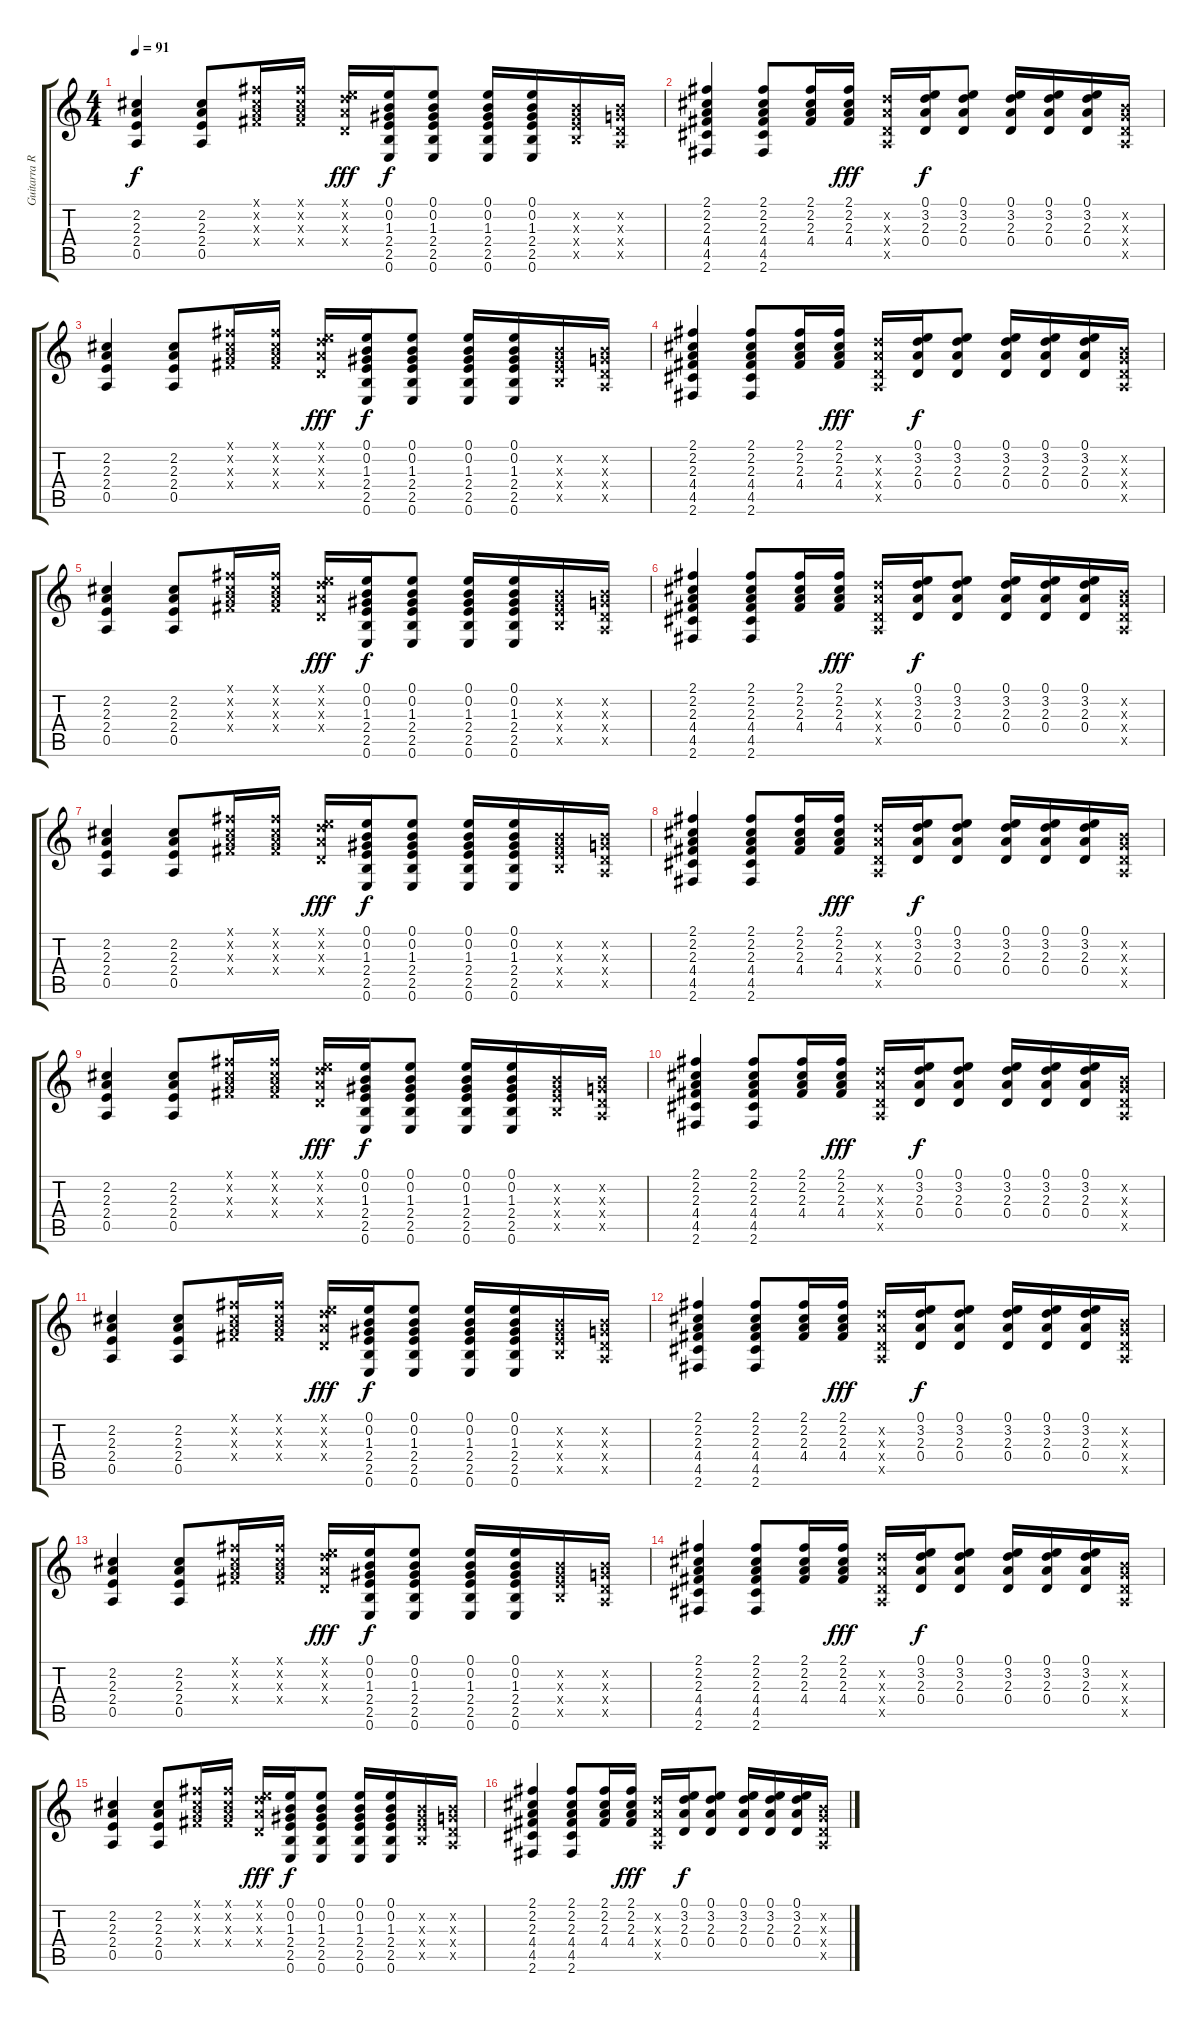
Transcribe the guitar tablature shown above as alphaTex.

\track ("Guitarra Rítmica" "Guitarra R") {instrument electricguitarclean}
\staff {score tabs}
\tuning (E4 B3 G3 D3 A2 E2) {hide}
\ts (4 4)
\tempo 91
\clef g2
\ks c
(2.2 2.3 2.4 0.5).4{dy f} (2.2 2.3 2.4 0.5).8 (2.1{x} 2.2{x} 2.3{x} 4.4{x}).16 (2.1{x} 2.2{x} 2.3{x} 4.4{x}).16 (0.1{x} 3.2{x} 2.3{x} 0.4{x}).16{dy fff} (0.1 0.2 1.3 2.4 2.5 0.6).16{dy f} (0.1 0.2 1.3 2.4 2.5 0.6).8 (0.1 0.2 1.3 2.4 2.5 0.6).16 (0.1 0.2 1.3 2.4 2.5 0.6).16 (0.2{x} 1.3{x} 2.4{x} 2.5{x}).16 (0.2{x} 0.3{x} 0.4{x} 0.5{x}).16 |
(2.1 2.2 2.3 4.4 4.5 2.6).4 (2.1 2.2 2.3 4.4 4.5 2.6).8 (2.1 2.2 2.3 4.4).16 (2.1 2.2 2.3 4.4).16{dy fff} (3.2{x} 2.3{x} 0.4{x} 0.5{x}).16 (0.1 3.2 2.3 0.4).16{dy f} (0.1 3.2 2.3 0.4).8 (0.1 3.2 2.3 0.4).16 (0.1 3.2 2.3 0.4).16 (0.1 3.2 2.3 0.4).16 (0.2{x} 0.3{x} 0.4{x} 0.5{x}).16 |
(2.2 2.3 2.4 0.5).4 (2.2 2.3 2.4 0.5).8 (2.1{x} 2.2{x} 2.3{x} 4.4{x}).16 (2.1{x} 2.2{x} 2.3{x} 4.4{x}).16 (0.1{x} 3.2{x} 2.3{x} 0.4{x}).16{dy fff} (0.1 0.2 1.3 2.4 2.5 0.6).16{dy f} (0.1 0.2 1.3 2.4 2.5 0.6).8 (0.1 0.2 1.3 2.4 2.5 0.6).16 (0.1 0.2 1.3 2.4 2.5 0.6).16 (0.2{x} 1.3{x} 2.4{x} 2.5{x}).16 (0.2{x} 0.3{x} 0.4{x} 0.5{x}).16 |
(2.1 2.2 2.3 4.4 4.5 2.6).4 (2.1 2.2 2.3 4.4 4.5 2.6).8 (2.1 2.2 2.3 4.4).16 (2.1 2.2 2.3 4.4).16{dy fff} (3.2{x} 2.3{x} 0.4{x} 0.5{x}).16 (0.1 3.2 2.3 0.4).16{dy f} (0.1 3.2 2.3 0.4).8 (0.1 3.2 2.3 0.4).16 (0.1 3.2 2.3 0.4).16 (0.1 3.2 2.3 0.4).16 (0.2{x} 0.3{x} 0.4{x} 0.5{x}).16 |
(2.2 2.3 2.4 0.5).4 (2.2 2.3 2.4 0.5).8 (2.1{x} 2.2{x} 2.3{x} 4.4{x}).16 (2.1{x} 2.2{x} 2.3{x} 4.4{x}).16 (0.1{x} 3.2{x} 2.3{x} 0.4{x}).16{dy fff} (0.1 0.2 1.3 2.4 2.5 0.6).16{dy f} (0.1 0.2 1.3 2.4 2.5 0.6).8 (0.1 0.2 1.3 2.4 2.5 0.6).16 (0.1 0.2 1.3 2.4 2.5 0.6).16 (0.2{x} 1.3{x} 2.4{x} 2.5{x}).16 (0.2{x} 0.3{x} 0.4{x} 0.5{x}).16 |
(2.1 2.2 2.3 4.4 4.5 2.6).4 (2.1 2.2 2.3 4.4 4.5 2.6).8 (2.1 2.2 2.3 4.4).16 (2.1 2.2 2.3 4.4).16{dy fff} (3.2{x} 2.3{x} 0.4{x} 0.5{x}).16 (0.1 3.2 2.3 0.4).16{dy f} (0.1 3.2 2.3 0.4).8 (0.1 3.2 2.3 0.4).16 (0.1 3.2 2.3 0.4).16 (0.1 3.2 2.3 0.4).16 (0.2{x} 0.3{x} 0.4{x} 0.5{x}).16 |
(2.2 2.3 2.4 0.5).4 (2.2 2.3 2.4 0.5).8 (2.1{x} 2.2{x} 2.3{x} 4.4{x}).16 (2.1{x} 2.2{x} 2.3{x} 4.4{x}).16 (0.1{x} 3.2{x} 2.3{x} 0.4{x}).16{dy fff} (0.1 0.2 1.3 2.4 2.5 0.6).16{dy f} (0.1 0.2 1.3 2.4 2.5 0.6).8 (0.1 0.2 1.3 2.4 2.5 0.6).16 (0.1 0.2 1.3 2.4 2.5 0.6).16 (0.2{x} 1.3{x} 2.4{x} 2.5{x}).16 (0.2{x} 0.3{x} 0.4{x} 0.5{x}).16 |
(2.1 2.2 2.3 4.4 4.5 2.6).4 (2.1 2.2 2.3 4.4 4.5 2.6).8 (2.1 2.2 2.3 4.4).16 (2.1 2.2 2.3 4.4).16{dy fff} (3.2{x} 2.3{x} 0.4{x} 0.5{x}).16 (0.1 3.2 2.3 0.4).16{dy f} (0.1 3.2 2.3 0.4).8 (0.1 3.2 2.3 0.4).16 (0.1 3.2 2.3 0.4).16 (0.1 3.2 2.3 0.4).16 (0.2{x} 0.3{x} 0.4{x} 0.5{x}).16 |
(2.2 2.3 2.4 0.5).4 (2.2 2.3 2.4 0.5).8 (2.1{x} 2.2{x} 2.3{x} 4.4{x}).16 (2.1{x} 2.2{x} 2.3{x} 4.4{x}).16 (0.1{x} 3.2{x} 2.3{x} 0.4{x}).16{dy fff} (0.1 0.2 1.3 2.4 2.5 0.6).16{dy f} (0.1 0.2 1.3 2.4 2.5 0.6).8 (0.1 0.2 1.3 2.4 2.5 0.6).16 (0.1 0.2 1.3 2.4 2.5 0.6).16 (0.2{x} 1.3{x} 2.4{x} 2.5{x}).16 (0.2{x} 0.3{x} 0.4{x} 0.5{x}).16 |
(2.1 2.2 2.3 4.4 4.5 2.6).4{volume 13} (2.1 2.2 2.3 4.4 4.5 2.6).8 (2.1 2.2 2.3 4.4).16 (2.1 2.2 2.3 4.4).16{dy fff} (3.2{x} 2.3{x} 0.4{x} 0.5{x}).16 (0.1 3.2 2.3 0.4).16{dy f} (0.1 3.2 2.3 0.4).8 (0.1 3.2 2.3 0.4).16 (0.1 3.2 2.3 0.4).16 (0.1 3.2 2.3 0.4).16 (0.2{x} 0.3{x} 0.4{x} 0.5{x}).16 |
(2.2 2.3 2.4 0.5).4 (2.2 2.3 2.4 0.5).8 (2.1{x} 2.2{x} 2.3{x} 4.4{x}).16 (2.1{x} 2.2{x} 2.3{x} 4.4{x}).16 (0.1{x} 3.2{x} 2.3{x} 0.4{x}).16{dy fff} (0.1 0.2 1.3 2.4 2.5 0.6).16{dy f} (0.1 0.2 1.3 2.4 2.5 0.6).8 (0.1 0.2 1.3 2.4 2.5 0.6).16 (0.1 0.2 1.3 2.4 2.5 0.6).16 (0.2{x} 1.3{x} 2.4{x} 2.5{x}).16 (0.2{x} 0.3{x} 0.4{x} 0.5{x}).16 |
(2.1 2.2 2.3 4.4 4.5 2.6).4 (2.1 2.2 2.3 4.4 4.5 2.6).8 (2.1 2.2 2.3 4.4).16 (2.1 2.2 2.3 4.4).16{dy fff} (3.2{x} 2.3{x} 0.4{x} 0.5{x}).16 (0.1 3.2 2.3 0.4).16{dy f} (0.1 3.2 2.3 0.4).8 (0.1 3.2 2.3 0.4).16 (0.1 3.2 2.3 0.4).16 (0.1 3.2 2.3 0.4).16 (0.2{x} 0.3{x} 0.4{x} 0.5{x}).16 |
(2.2 2.3 2.4 0.5).4 (2.2 2.3 2.4 0.5).8 (2.1{x} 2.2{x} 2.3{x} 4.4{x}).16 (2.1{x} 2.2{x} 2.3{x} 4.4{x}).16 (0.1{x} 3.2{x} 2.3{x} 0.4{x}).16{dy fff} (0.1 0.2 1.3 2.4 2.5 0.6).16{dy f} (0.1 0.2 1.3 2.4 2.5 0.6).8 (0.1 0.2 1.3 2.4 2.5 0.6).16 (0.1 0.2 1.3 2.4 2.5 0.6).16 (0.2{x} 1.3{x} 2.4{x} 2.5{x}).16 (0.2{x} 0.3{x} 0.4{x} 0.5{x}).16 |
(2.1 2.2 2.3 4.4 4.5 2.6).4 (2.1 2.2 2.3 4.4 4.5 2.6).8 (2.1 2.2 2.3 4.4).16 (2.1 2.2 2.3 4.4).16{dy fff} (3.2{x} 2.3{x} 0.4{x} 0.5{x}).16 (0.1 3.2 2.3 0.4).16{dy f} (0.1 3.2 2.3 0.4).8 (0.1 3.2 2.3 0.4).16 (0.1 3.2 2.3 0.4).16 (0.1 3.2 2.3 0.4).16 (0.2{x} 0.3{x} 0.4{x} 0.5{x}).16 |
(2.2 2.3 2.4 0.5).4 (2.2 2.3 2.4 0.5).8 (2.1{x} 2.2{x} 2.3{x} 4.4{x}).16 (2.1{x} 2.2{x} 2.3{x} 4.4{x}).16 (0.1{x} 3.2{x} 2.3{x} 0.4{x}).16{dy fff} (0.1 0.2 1.3 2.4 2.5 0.6).16{dy f} (0.1 0.2 1.3 2.4 2.5 0.6).8 (0.1 0.2 1.3 2.4 2.5 0.6).16 (0.1 0.2 1.3 2.4 2.5 0.6).16 (0.2{x} 1.3{x} 2.4{x} 2.5{x}).16 (0.2{x} 0.3{x} 0.4{x} 0.5{x}).16 |
(2.1 2.2 2.3 4.4 4.5 2.6).4 (2.1 2.2 2.3 4.4 4.5 2.6).8 (2.1 2.2 2.3 4.4).16 (2.1 2.2 2.3 4.4).16{dy fff} (3.2{x} 2.3{x} 0.4{x} 0.5{x}).16 (0.1 3.2 2.3 0.4).16{dy f} (0.1 3.2 2.3 0.4).8 (0.1 3.2 2.3 0.4).16 (0.1 3.2 2.3 0.4).16 (0.1 3.2 2.3 0.4).16 (0.2{x} 0.3{x} 0.4{x} 0.5{x}).16
